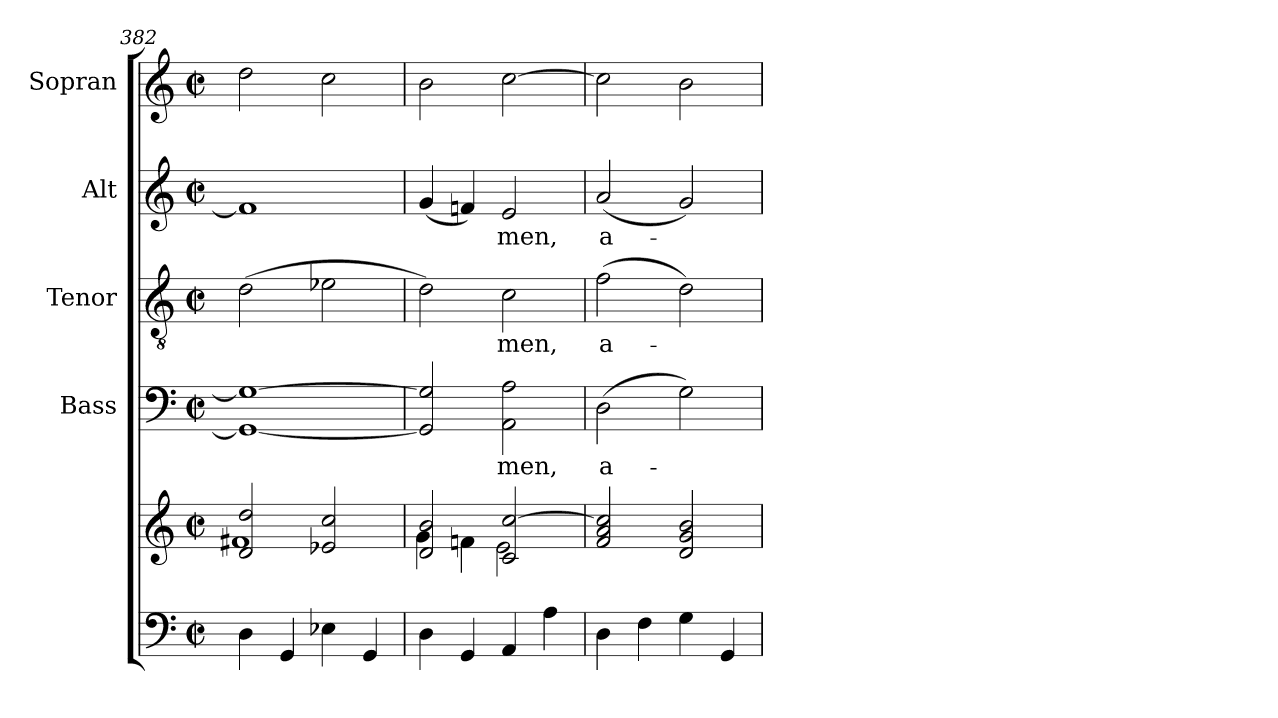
**kern	**kern	**kern	**text	**kern	**text	**kern	**text	**kern
*part5	*part5	*part4	*part4	*part3	*part3	*part2	*part2	*part1
*staff6	*staff5	*staff4	*staff4	*staff3	*staff3	*staff2	*staff2	*staff1
*	*	*I"Bass	*	*I"Tenor	*	*I"Alt	*	*I"Sopran
*	*	*I'B.	*	*I'T.	*	*I'A.	*	*I'S.
*clefF4	*clefG2	*clefF4	*	*clefGv2	*	*clefG2	*	*clefG2
*k[]	*k[]	*k[]	*	*k[]	*	*k[]	*	*k[]
*C:	*C:	*C:	*	*C:	*	*C:	*	*C:
*M2/2	*M2/2	*M2/2	*	*M2/2	*	*M2/2	*	*M2/2
*met(c|)	*met(c|)	*met(c|)	*	*met(c|)	*	*met(c|)	*	*met(c|)
=382	=382	=382	=382	=382	=382	=382	=382	=382
*	*^	*	*	*	*	*	*	*
4D\	2d/ 2dd/	1f#	1GG_ 1G_	.	(>2d\	.	1f#]	.	2dd\
4GG/	.	.	.	.	.	.	.	.	.
4E-X\	2e-X/ 2cc/	.	.	.	2e-X\	.	.	.	2cc\
4GG/	.	.	.	.	.	.	.	.	.
=383	=383	=383	=383	=383	=383	=383	=383	=383	=383
4D\	2d/ 2b/	4g\	2GG/] 2G/]	.	2d\)	.	(<4g/	.	2b\
4GG/	.	4fn\	.	.	.	.	4fn/)	.	.
!	!	!	!	!LO:LY:b	!	!LO:LY:b	!	!LO:LY:b	!
4AA/	2c/ [>2cc/	2e\	2AA\ 2A\	-men,	2c\	-men,	2e/	-men,	[2cc\
4A\	.	.	.	.	.	.	.	.	.
*	*v	*v	*	*	*	*	*	*	*
!!LO:PB:g=z
=384	=384	=384	=384	=384	=384	=384	=384	=384
!	!	!	!LO:LY:b	!	!LO:LY:b	!	!LO:LY:b	!
4D\	2f/ 2a/ 2cc/]	(>2D\	a-	(>2f\	a-	(<2a/	a-	2cc\]
4F\	.	.	.	.	.	.	.	.
4G\	2d/ 2g/ 2b/	2G\)	.	2d\)	.	2g/)	.	2b\
4GG/	.	.	.	.	.	.	.	.
=	=	=	=	=	=	=	=	=
*-	*-	*-	*-	*-	*-	*-	*-	*-
